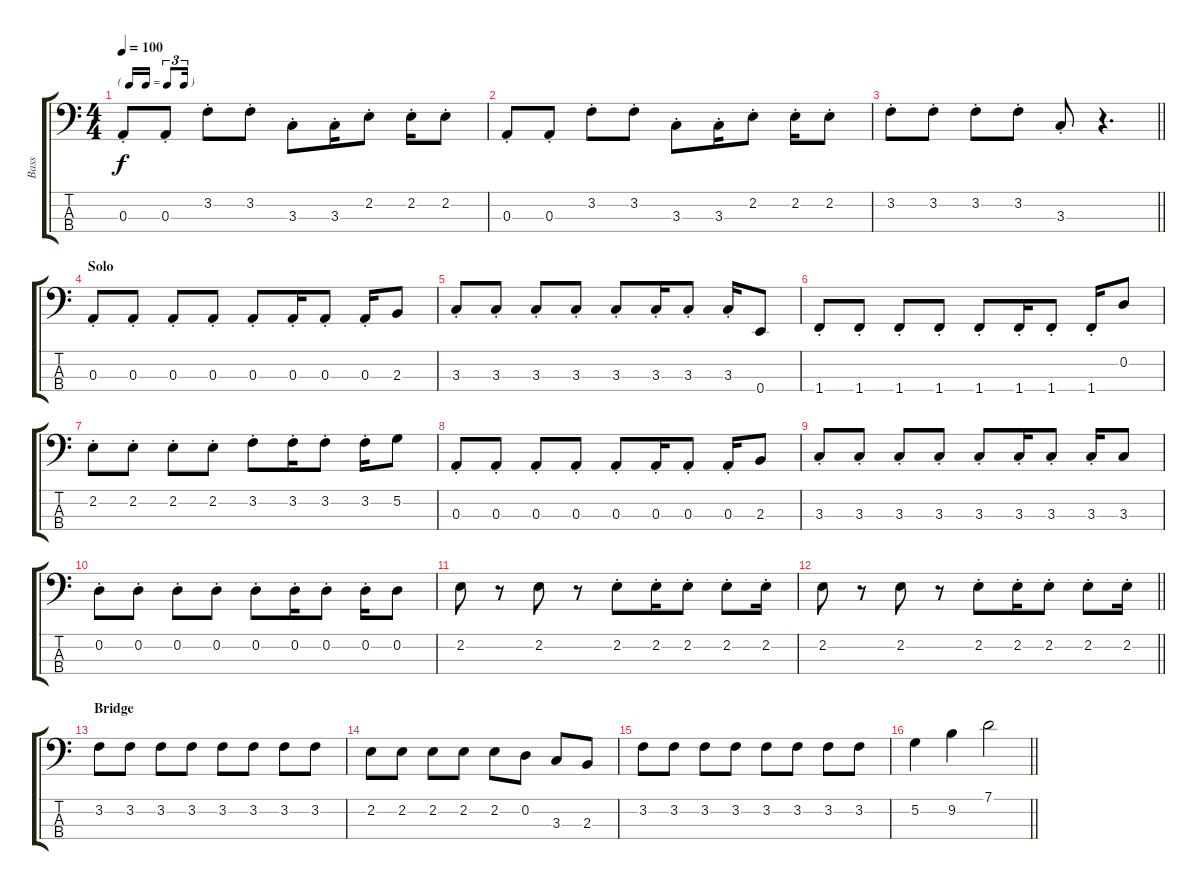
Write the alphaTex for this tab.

\track ("Bass" "Bass") {instrument electricbassfinger}
\staff {score tabs}
\tuning (G2 D2 A1 E1) {hide}
\ts (4 4)
\tf triplet16th
\tempo 100
\clef f4
\ks c
0.3{st}.8{dy f} 0.3{st}.8 3.2{st}.8 3.2{st}.8 3.3{st}.8 3.3{st}.16 2.2{st}.8 2.2{st}.16 2.2{st}.8 |
0.3{st}.8 0.3{st}.8 3.2{st}.8 3.2{st}.8 3.3{st}.8 3.3{st}.16 2.2{st}.8 2.2{st}.16 2.2{st}.8 |
\barLineRight lightlight
3.2{st}.8 3.2{st}.8 3.2{st}.8 3.2{st}.8 3.3{st}.8 r.4{d} |
\section ("" "Solo")
0.3{st}.8 0.3{st}.8 0.3{st}.8 0.3{st}.8 0.3{st}.8 0.3{st}.16 0.3{st}.8 0.3{st}.16 2.3.8 |
3.3{st}.8 3.3{st}.8 3.3{st}.8 3.3{st}.8 3.3{st}.8 3.3{st}.16 3.3{st}.8 3.3{st}.16 0.4.8 |
1.4{st}.8 1.4{st}.8 1.4{st}.8 1.4{st}.8 1.4{st}.8 1.4{st}.16 1.4{st}.8 1.4{st}.16 0.2.8 |
2.2{st}.8 2.2{st}.8 2.2{st}.8 2.2{st}.8 3.2{st}.8 3.2{st}.16 3.2{st}.8 3.2{st}.16 5.2.8 |
0.3{st}.8 0.3{st}.8 0.3{st}.8 0.3{st}.8 0.3{st}.8 0.3{st}.16 0.3{st}.8 0.3{st}.16 2.3.8 |
3.3{st}.8 3.3{st}.8 3.3{st}.8 3.3{st}.8 3.3{st}.8 3.3{st}.16 3.3{st}.8 3.3{st}.16 3.3.8 |
0.2{st}.8 0.2{st}.8 0.2{st}.8 0.2{st}.8 0.2{st}.8 0.2{st}.16 0.2{st}.8 0.2{st}.16 0.2.8 |
2.2.8 r.8 2.2.8 r.8 2.2{st}.8 2.2{st}.16 2.2{st}.8 2.2{st}.8 2.2{st}.16 |
\barLineRight lightlight
2.2.8 r.8 2.2.8 r.8 2.2{st}.8 2.2{st}.16 2.2{st}.8 2.2{st}.8 2.2{st}.16 |
\section ("" "Bridge")
3.2.8 3.2.8 3.2.8 3.2.8 3.2.8 3.2.8 3.2.8 3.2.8 |
2.2.8 2.2.8 2.2.8 2.2.8 2.2.8 0.2.8 3.3.8 2.3.8 |
3.2.8 3.2.8 3.2.8 3.2.8 3.2.8 3.2.8 3.2.8 3.2.8 |
\barLineRight lightlight
5.2.4 9.2.4 7.1.2
